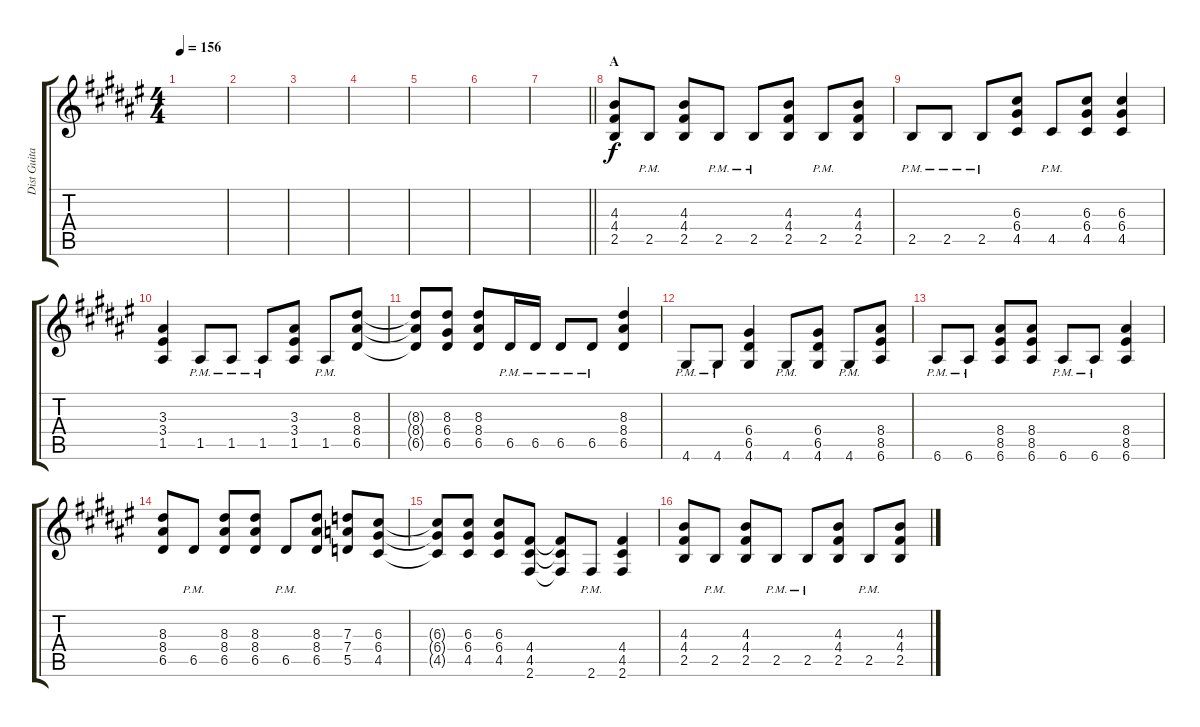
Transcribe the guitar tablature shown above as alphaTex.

\track ("Dist Guitar" "Dist Guita") {instrument distortionguitar}
\staff {score tabs}
\tuning (E4 B3 G3 D3 A2 E2) {hide}
\ts (4 4)
\tempo 156
\clef g2
\ks f#
|
|
|
|
|
|
\barLineRight lightlight
|
\section ("" "A")
(4.3 4.4 2.5).8 2.5{pm}.8 (4.3 4.4 2.5).8 2.5{pm}.8 2.5{pm}.8 (4.3 4.4 2.5).8 2.5{pm}.8 (4.3 4.4 2.5).8 |
2.5{pm}.8 2.5{pm}.8 2.5{pm}.8 (6.3 6.4 4.5).8 4.5{pm}.8 (6.3 6.4 4.5).8 (6.3 6.4 4.5).4 |
(3.3 3.4 1.5).4 1.5{pm}.8 1.5{pm}.8 1.5{pm}.8 (3.3 3.4 1.5).8 1.5{pm}.8 (8.3 8.4 6.5).8 |
(8.3{t} 8.4{t} 6.5{t}).8 (8.3 6.4 6.5).8 (8.3 8.4 6.5).8 6.5{pm}.16 6.5{pm}.16 6.5{pm}.8 6.5{pm}.8 (8.3 8.4 6.5).4 |
4.6{pm}.8 4.6{pm}.8 (6.4 6.5 4.6).4 4.6{pm}.8 (6.4 6.5 4.6).8 4.6{pm}.8 (8.4 8.5 6.6).8 |
6.6{pm}.8 6.6{pm}.8 (8.4 8.5 6.6).8 (8.4 8.5 6.6).8 6.6{pm}.8 6.6{pm}.8 (8.4 8.5 6.6).4 |
(8.3 8.4 6.5).8 6.5{pm}.8 (8.3 8.4 6.5).8 (8.3 8.4 6.5).8 6.5{pm}.8 (8.3 8.4 6.5).8 (7.3 7.4 5.5).8 (6.3 6.4 4.5).8 |
(6.3{t} 6.4{t} 4.5{t}).8 (6.3 6.4 4.5).8 (6.3 6.4 4.5).8 (4.4 4.5 2.6).8 (4.4{t} 4.5{t} 2.6{t}).8 2.6{pm}.8 (4.4 4.5 2.6).4 |
(4.3 4.4 2.5).8 2.5{pm}.8 (4.3 4.4 2.5).8 2.5{pm}.8 2.5{pm}.8 (4.3 4.4 2.5).8 2.5{pm}.8 (4.3 4.4 2.5).8
